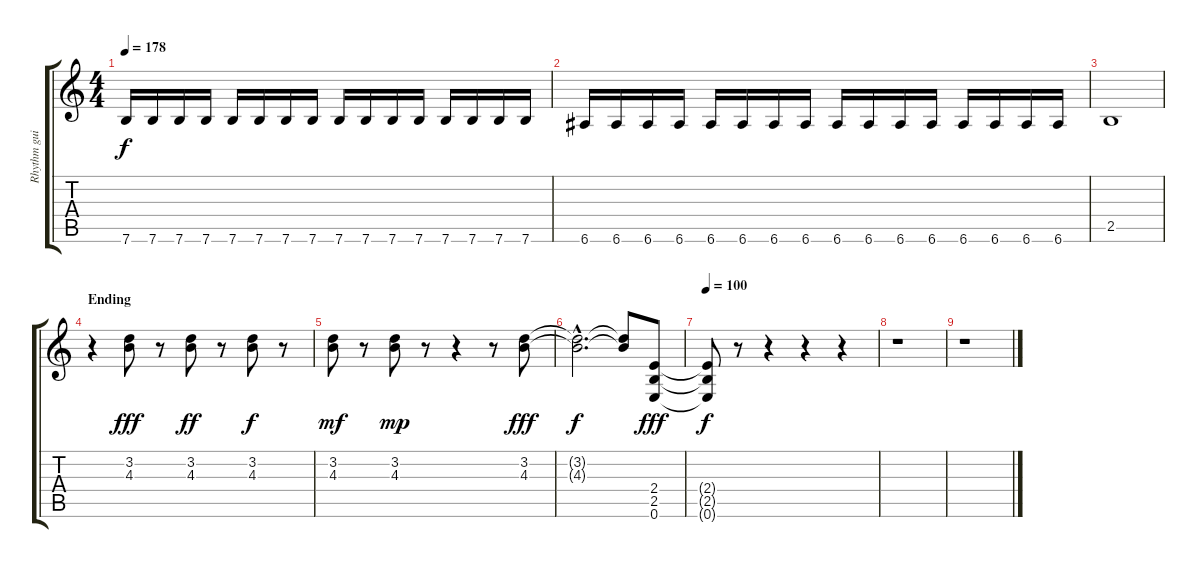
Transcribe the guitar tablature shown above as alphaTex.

\track ("Rhythm guitar left" "Rhythm gui") {instrument distortionguitar}
\staff {score tabs}
\tuning (E4 B3 G3 D3 A2 E2) {hide}
\ts (4 4)
\tempo 178
\clef g2
\ks c
7.6.16{dy f} 7.6.16 7.6.16 7.6.16 7.6.16 7.6.16 7.6.16 7.6.16 7.6.16 7.6.16 7.6.16 7.6.16 7.6.16 7.6.16 7.6.16 7.6.16 |
6.6.16 6.6.16 6.6.16 6.6.16 6.6.16 6.6.16 6.6.16 6.6.16 6.6.16 6.6.16 6.6.16 6.6.16 6.6.16 6.6.16 6.6.16 6.6.16 |
2.5.1 |
\section ("" "Ending")
r.4 (3.2 4.3).8{dy fff} r.8 (3.2 4.3).8{dy ff} r.8 (3.2 4.3).8{dy f} r.8 |
(3.2 4.3).8{dy mf} r.8 (3.2 4.3).8{dy mp} r.8 r.4 r.8 (3.2 4.3).8{dy fff} |
(3.2{hac t} 4.3{hac t}).2{d dy f} (3.2{t} 4.3{t}).8 (2.4 2.5 0.6).8{dy fff} |
\tempo 100
(2.4{t} 2.5{t} 0.6{t}).8{dy f} r.8 r.4 r.4 r.4 |
r.1 |
r.1
